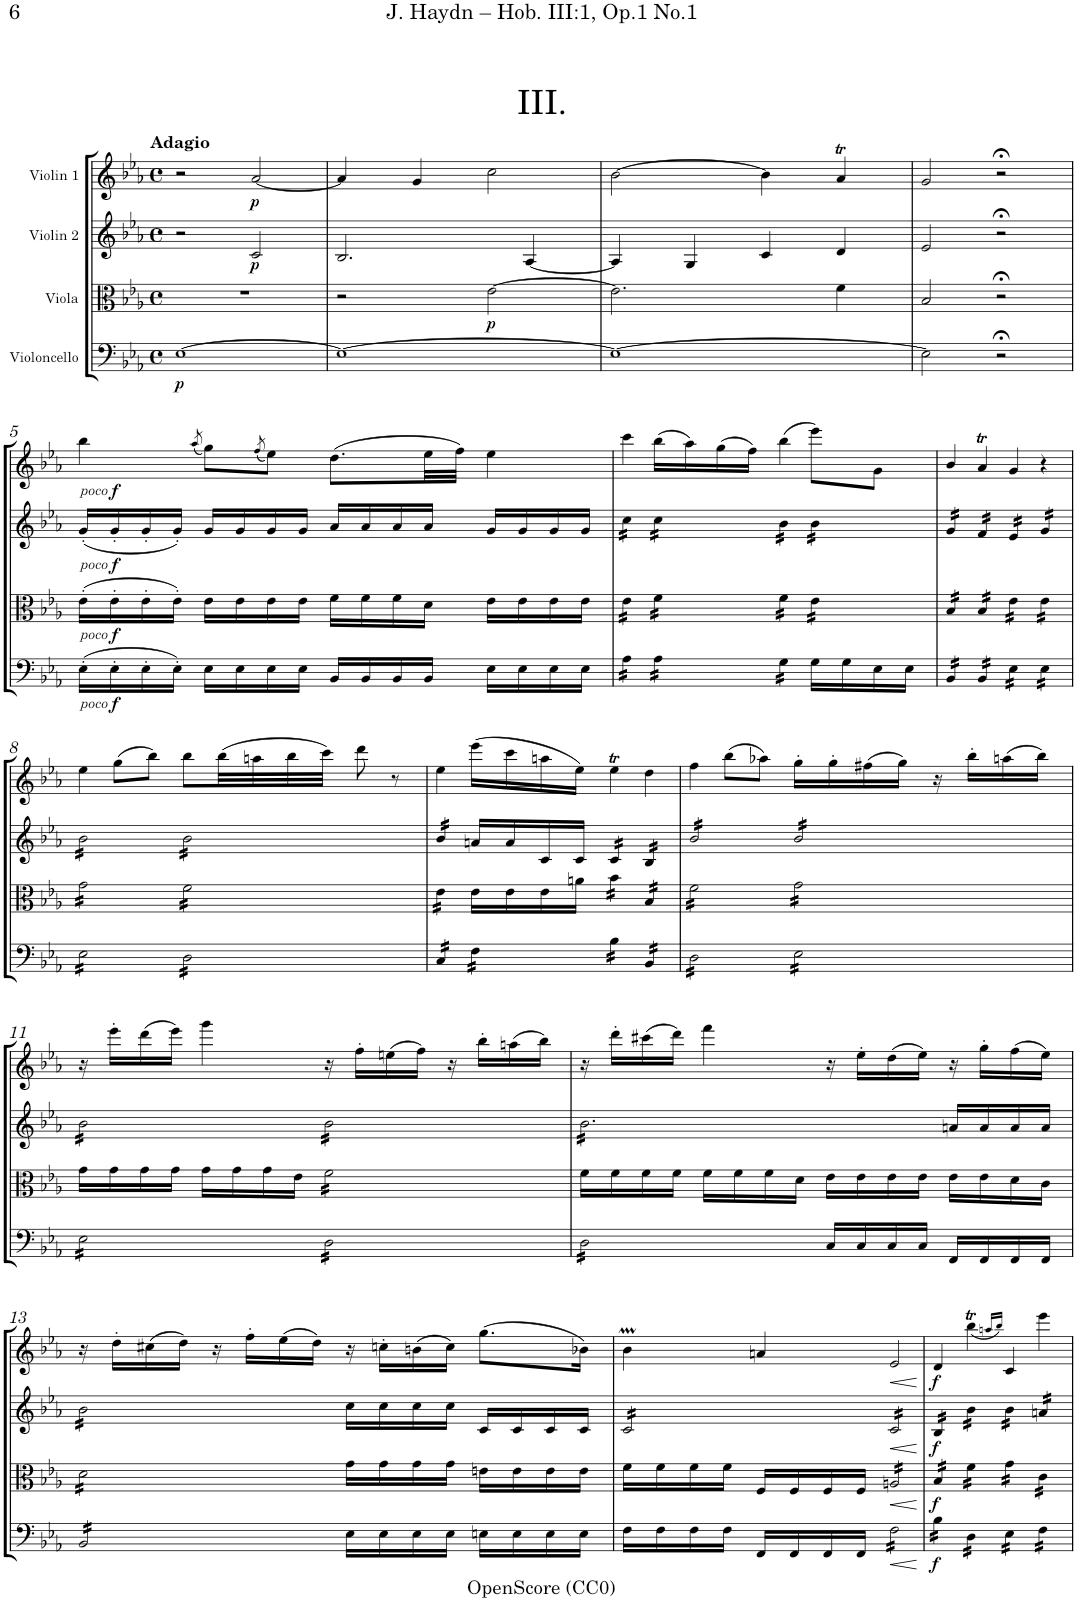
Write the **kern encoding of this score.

**kern	**dynam	**kern	**dynam	**kern	**dynam	**kern	**dynam
*part4	*part4	*part3	*part3	*part2	*part2	*part1	*part1
*staff4	*staff4	*staff3	*staff3	*staff2	*staff2	*staff1	*staff1
*I"Violoncello	*	*I"Viola	*	*I"Violin 2	*	*I"Violin 1	*
*I'Vc	*	*I'Vla	*	*I'Vln	*	*I'Vln	*
!!LO:PB:g=z
*clefF4	*	*clefC3	*	*clefG2	*	*clefG2	*
*k[b-e-a-]	*	*k[b-e-a-]	*	*k[b-e-a-]	*	*k[b-e-a-]	*
*M4/4	*	*M4/4	*	*M4/4	*	*M4/4	*
*met(c)	*	*met(c)	*	*met(c)	*	*met(c)	*
=1	=1	=1	=1	=1	=1	=1	=1
!	!	!	!	!	!	!LO:TX:a:t=III.	!
!	!	!	!	!	!	!LO:TX:a:B:t=Adagio	!
!	!LO:DY:b	!	!	!	!	!	!
[1E-	p	1r	.	2r	.	2r	.
!	!	!	!	!	!LO:DY:b	!	!LO:DY:b
.	.	.	.	2c/	p	[2a-/	p
=2	=2	=2	=2	=2	=2	=2	=2
1E-_	.	2r	.	2.B-/	.	4a-/]	.
.	.	.	.	.	.	4g/	.
!	!	!	!LO:DY:b	!	!	!	!
.	.	[2e-\	p	.	.	2cc\	.
.	.	.	.	[4A-/	.	.	.
=3	=3	=3	=3	=3	=3	=3	=3
1E-_	.	2.e-\]	.	4A-/]	.	[2b-\	.
.	.	.	.	4G/	.	.	.
.	.	.	.	4c/	.	4b-\]	.
.	.	4f\	.	4d/	.	4a-T/	.
=4	=4	=4	=4	=4	=4	=4	=4
2E-\]	.	2B-/	.	2e-/	.	2g/	.
2r;<	.	2r;<	.	2r;<	.	2r;<	.
!!LO:LB:g=z
=5	=5	=5	=5	=5	=5	=5	=5
!	!LO:DY:b	!	!	!	!	!	!
!	!LO:DY:n=1:b	!	!LO:DY:b	!	!	!	!
!	!	!	!LO:DY:n=1:b	!	!LO:DY:b	!	!
!	!	!	!	!	!LO:DY:n=1:b	!	!LO:DY:b
!	!	!	!	!	!	!	!LO:DY:n=1:b
(>16E-'\LL	other-dynamics f	(>16e-'\LL	other-dynamics f	(<16g'/LL	other-dynamics f	4bb-\	other-dynamics f
16E-'\	.	16e-'\	.	16g'/	.	.	.
16E-'\	.	16e-'\	.	16g'/	.	.	.
16E-'\JJ)	.	16e-'\JJ)	.	16g'/JJ)	.	.	.
.	.	.	.	.	.	(8qaa-/	.
16E-\LL	.	16e-\LL	.	16g/LL	.	8gg\L)	.
16E-\	.	16e-\	.	16g/	.	.	.
.	.	.	.	.	.	(8qff/	.
16E-\	.	16e-\	.	16g/	.	8ee-\J)	.
16E-\JJ	.	16e-\JJ	.	16g/JJ	.	.	.
16BB-/LL	.	16f\LL	.	16a-/LL	.	(>8.dd\L	.
16BB-/	.	16f\	.	16a-/	.	.	.
16BB-/	.	16f\	.	16a-/	.	.	.
16BB-/JJ	.	16d\JJ	.	16a-/JJ	.	32ee-\LL	.
.	.	.	.	.	.	32ff\JJJ)	.
16E-\LL	.	16e-\LL	.	16g/LL	.	4ee-\	.
16E-\	.	16e-\	.	16g/	.	.	.
16E-\	.	16e-\	.	16g/	.	.	.
16E-\JJ	.	16e-\JJ	.	16g/JJ	.	.	.
=6	=6	=6	=6	=6	=6	=6	=6
*tremolo	*	*	*	*	*	*	*
*	*	*tremolo	*	*	*	*	*
*	*	*	*	*tremolo	*	*	*
16A-\LL	.	16e-\LL	.	16cc\LL	.	4ccc\	.
16A-\	.	16e-\	.	16cc\	.	.	.
16A-\	.	16e-\	.	16cc\	.	.	.
16A-\JJ	.	16e-\JJ	.	16cc\JJ	.	.	.
16A-\LL	.	16f\LL	.	16cc\LL	.	(>16bb-\LL	.
16A-\	.	16f\	.	16cc\	.	16aa-\)	.
16A-\	.	16f\	.	16cc\	.	(>16gg\	.
16A-\JJ	.	16f\JJ	.	16cc\JJ	.	16ff\JJ)	.
16G\LL	.	16f\LL	.	16b-\LL	.	(4bb-\	.
16G\	.	16f\	.	16b-\	.	.	.
16G\	.	16f\	.	16b-\	.	.	.
16G\JJ	.	16f\JJ	.	16b-\JJ	.	.	.
*Xtremolo	*	*	*	*	*	*	*
16G\LL	.	16e-\LL	.	16b-\LL	.	8eee-\L)	.
16G\	.	16e-\	.	16b-\	.	.	.
16E-\	.	16e-\	.	16b-\	.	8g\J	.
16E-\JJ	.	16e-\JJ	.	16b-\JJ	.	.	.
=7	=7	=7	=7	=7	=7	=7	=7
*tremolo	*	*	*	*	*	*	*
16BB-/LL	.	16B-/LL	.	16g/LL	.	4b-/	.
16BB-/	.	16B-/	.	16g/	.	.	.
16BB-/	.	16B-/	.	16g/	.	.	.
16BB-/JJ	.	16B-/JJ	.	16g/JJ	.	.	.
16BB-/LL	.	16B-/LL	.	16f/LL	.	4a-T/	.
16BB-/	.	16B-/	.	16f/	.	.	.
16BB-/	.	16B-/	.	16f/	.	.	.
16BB-/JJ	.	16B-/JJ	.	16f/JJ	.	.	.
16E-\LL	.	16e-\LL	.	16e-/LL	.	4g/	.
16E-\	.	16e-\	.	16e-/	.	.	.
16E-\	.	16e-\	.	16e-/	.	.	.
16E-\JJ	.	16e-\JJ	.	16e-/JJ	.	.	.
16E-\LL	.	16e-\LL	.	16g/LL	.	4r	.
16E-\	.	16e-\	.	16g/	.	.	.
16E-\	.	16e-\	.	16g/	.	.	.
16E-\JJ	.	16e-\JJ	.	16g/JJ	.	.	.
!!LO:LB:g=z
=8	=8	=8	=8	=8	=8	=8	=8
16E-\LL	.	16g\LL	.	16b-\LL	.	4ee-\	.
16E-\	.	16g\	.	16b-\	.	.	.
16E-\	.	16g\	.	16b-\	.	.	.
16E-\	.	16g\	.	16b-\	.	.	.
16E-\	.	16g\	.	16b-\	.	(8gg\L	.
16E-\	.	16g\	.	16b-\	.	.	.
16E-\	.	16g\	.	16b-\	.	8bb-\J)	.
16E-\JJ	.	16g\JJ	.	16b-\JJ	.	.	.
16D\LL	.	16f\LL	.	16b-\LL	.	8bb-\L	.
16D\	.	16f\	.	16b-\	.	.	.
16D\	.	16f\	.	16b-\	.	(32bb-\LL	.
.	.	.	.	.	.	32aan\	.
16D\	.	16f\	.	16b-\	.	32bb-\	.
.	.	.	.	.	.	32ccc\JJJ)	.
16D\	.	16f\	.	16b-\	.	8ddd\	.
16D\	.	16f\	.	16b-\	.	.	.
16D\	.	16f\	.	16b-\	.	8r	.
16D\JJ	.	16f\JJ	.	16b-\JJ	.	.	.
=9	=9	=9	=9	=9	=9	=9	=9
16C/LL	.	16e-\LL	.	16b-/LL	.	4ee-\	.
16C/	.	16e-\	.	16b-/	.	.	.
16C/	.	16e-\	.	16b-/	.	.	.
16C/JJ	.	16e-\JJ	.	16b-/JJ	.	.	.
*	*	*	*	*Xtremolo	*	*	*
*	*	*Xtremolo	*	*	*	*	*
16F\LL	.	16e-\LL	.	16an/LL	.	(16eee-\LL	.
16F\	.	16e-\	.	16a/	.	16ccc\	.
16F\	.	16e-\	.	16c/	.	16aan\	.
16F\JJ	.	16an\JJ	.	16c/JJ	.	16ee-\JJ)	.
*	*	*tremolo	*	*	*	*	*
*	*	*	*	*tremolo	*	*	*
16B-\LL	.	16b-\LL	.	16c/LL	.	4ee-T\	.
16B-\	.	16b-\	.	16c/	.	.	.
16B-\	.	16b-\	.	16c/	.	.	.
16B-\JJ	.	16b-\JJ	.	16c/JJ	.	.	.
16BB-/LL	.	16B-/LL	.	16B-/LL	.	4dd\	.
16BB-/	.	16B-/	.	16B-/	.	.	.
16BB-/	.	16B-/	.	16B-/	.	.	.
16BB-/JJ	.	16B-/JJ	.	16B-/JJ	.	.	.
=10	=10	=10	=10	=10	=10	=10	=10
16D\LL	.	16f\LL	.	16b-/LL	.	4ff\	.
16D\	.	16f\	.	16b-/	.	.	.
16D\	.	16f\	.	16b-/	.	.	.
16D\	.	16f\	.	16b-/	.	.	.
16D\	.	16f\	.	16b-/	.	(8bb-\L	.
16D\	.	16f\	.	16b-/	.	.	.
16D\	.	16f\	.	16b-/	.	8aa-X\J)	.
16D\JJ	.	16f\JJ	.	16b-/JJ	.	.	.
16E-\LL	.	16g\LL	.	16b-/LL	.	16gg'\LL	.
16E-\	.	16g\	.	16b-/	.	16gg'\	.
16E-\	.	16g\	.	16b-/	.	(>16ff#X\	.
16E-\	.	16g\	.	16b-/	.	16gg\JJ)	.
16E-\	.	16g\	.	16b-/	.	16r	.
16E-\	.	16g\	.	16b-/	.	16bb-'\LL	.
16E-\	.	16g\	.	16b-/	.	(>16aan\	.
16E-\JJ	.	16g\JJ	.	16b-/JJ	.	16bb-\JJ)	.
*	*	*Xtremolo	*	*	*	*	*
!!LO:LB:g=z
=11	=11	=11	=11	=11	=11	=11	=11
16E-\LL	.	16g\LL	.	16b-\LL	.	16r	.
16E-\	.	16g\	.	16b-\	.	16eee-'\LL	.
16E-\	.	16g\	.	16b-\	.	(>16ddd\	.
16E-\	.	16g\JJ	.	16b-\	.	16eee-\JJ)	.
16E-\	.	16g\LL	.	16b-\	.	4ggg\	.
16E-\	.	16g\	.	16b-\	.	.	.
16E-\	.	16g\	.	16b-\	.	.	.
16E-\JJ	.	16e-\JJ	.	16b-\JJ	.	.	.
*	*	*tremolo	*	*	*	*	*
16D\LL	.	16f\LL	.	16b-\LL	.	16r	.
16D\	.	16f\	.	16b-\	.	16ff'\LL	.
16D\	.	16f\	.	16b-\	.	(>16een\	.
16D\	.	16f\	.	16b-\	.	16ff\JJ)	.
16D\	.	16f\	.	16b-\	.	16r	.
16D\	.	16f\	.	16b-\	.	16bb-'\LL	.
16D\	.	16f\	.	16b-\	.	(>16aan\	.
16D\JJ	.	16f\JJ	.	16b-\JJ	.	16bb-\JJ)	.
*	*	*Xtremolo	*	*	*	*	*
=12	=12	=12	=12	=12	=12	=12	=12
16D\LL	.	16f\LL	.	16b-\LL	.	16r	.
16D\	.	16f\	.	16b-\	.	16ddd'\LL	.
16D\	.	16f\	.	16b-\	.	(>16ccc#X\	.
16D\	.	16f\JJ	.	16b-\	.	16ddd\JJ)	.
16D\	.	16f\LL	.	16b-\	.	4fff\	.
16D\	.	16f\	.	16b-\	.	.	.
16D\	.	16f\	.	16b-\	.	.	.
16D\JJ	.	16d\JJ	.	16b-\	.	.	.
*Xtremolo	*	*	*	*	*	*	*
16C/LL	.	16e-\LL	.	16b-\	.	16r	.
16C/	.	16e-\	.	16b-\	.	16ee-'\LL	.
16C/	.	16e-\	.	16b-\	.	(>16dd\	.
16C/JJ	.	16e-\JJ	.	16b-\JJ	.	16ee-\JJ)	.
*	*	*	*	*Xtremolo	*	*	*
16FF/LL	.	16e-\LL	.	16an/LL	.	16r	.
16FF/	.	16e-\	.	16a/	.	16gg'\LL	.
16FF/	.	16d\	.	16a/	.	(>16ff\	.
16FF/JJ	.	16c\JJ	.	16a/JJ	.	16ee-\JJ)	.
!!LO:LB:g=z
=13	=13	=13	=13	=13	=13	=13	=13
*tremolo	*	*	*	*	*	*	*
*	*	*tremolo	*	*	*	*	*
*	*	*	*	*tremolo	*	*	*
16BB-/LL	.	16d\LL	.	16b-\LL	.	16r	.
16BB-/	.	16d\	.	16b-\	.	16dd'\LL	.
16BB-/	.	16d\	.	16b-\	.	(>16cc#X\	.
16BB-/	.	16d\	.	16b-\	.	16dd\JJ)	.
16BB-/	.	16d\	.	16b-\	.	16r	.
16BB-/	.	16d\	.	16b-\	.	16ff'\LL	.
16BB-/	.	16d\	.	16b-\	.	(>16ee-\	.
16BB-/JJ	.	16d\JJ	.	16b-\JJ	.	16dd\JJ)	.
*	*	*	*	*Xtremolo	*	*	*
*	*	*Xtremolo	*	*	*	*	*
*Xtremolo	*	*	*	*	*	*	*
16E-\LL	.	16g\LL	.	16cc\LL	.	16r	.
16E-\	.	16g\	.	16cc\	.	16ccn'\LL	.
16E-\	.	16g\	.	16cc\	.	(>16bn\	.
16E-\JJ	.	16g\JJ	.	16cc\JJ	.	16cc\JJ)	.
16En\LL	.	16en\LL	.	16c/LL	.	(8.gg\L	.
16E\	.	16e\	.	16c/	.	.	.
16E\	.	16e\	.	16c/	.	.	.
16E\JJ	.	16e\JJ	.	16c/JJ	.	16b-X\Jk)	.
=14	=14	=14	=14	=14	=14	=14	=14
*	*	*	*	*tremolo	*	*	*
16F\LL	.	16f\LL	.	16c/LL	.	4b-M\	.
16F\	.	16f\	.	16c/	.	.	.
16F\	.	16f\	.	16c/	.	.	.
16F\JJ	.	16f\JJ	.	16c/	.	.	.
16FF/LL	.	16F/LL	.	16c/	.	4an/	.
16FF/	.	16F/	.	16c/	.	.	.
16FF/	.	16F/	.	16c/	.	.	.
16FF/JJ	.	16F/JJ	.	16c/JJ	.	.	.
!	!LO:HP:b	!	!LO:HP:b	!	!LO:HP:b	!	!LO:HP:b
*tremolo	*	*	*	*	*	*	*
*	*	*tremolo	*	*	*	*	*
16F\LL	<	16An/LL	<	16c/LL	<	2e-/	<
16F\	.	16An/	.	16c/	.	.	.
16F\	.	16An/	.	16c/	.	.	.
16F\	.	16An/	.	16c/	.	.	.
16F\	.	16An/	.	16c/	.	.	.
16F\	.	16An/	.	16c/	.	.	.
16F\	.	16An/	.	16c/	.	.	.
16F\JJ	.	16An/JJ	.	16c/JJ	.	.	.
.	[	.	[	.	[	.	[
=15	=15	=15	=15	=15	=15	=15	=15
!	!LO:DY:b	!	!LO:DY:b	!	!LO:DY:b	!	!LO:DY:b
16B-\LL	f	16B-/LL	f	16B-/LL	f	4d/	f
16B-\	.	16B-/	.	16B-/	.	.	.
16B-\	.	16B-/	.	16B-/	.	.	.
16B-\JJ	.	16B-/JJ	.	16B-/JJ	.	.	.
16D\LL	.	16f\LL	.	16b-\LL	.	(<4bb-T\	.
16D\	.	16f\	.	16b-\	.	.	.
16D\	.	16f\	.	16b-\	.	.	.
16D\JJ	.	16f\JJ	.	16b-\JJ	.	.	.
.	.	.	.	.	.	16qaan/LL	.
.	.	.	.	.	.	16qbb-/JJ)	.
16E-\LL	.	16g\LL	.	16b-\LL	.	4c/	.
16E-\	.	16g\	.	16b-\	.	.	.
16E-\	.	16g\	.	16b-\	.	.	.
16E-\JJ	.	16g\JJ	.	16b-\JJ	.	.	.
16F\LL	.	16c\LL	.	16an/LL	.	4eee-\	.
16F\	.	16c\	.	16an/	.	.	.
16F\	.	16c\	.	16an/	.	.	.
16F\JJ	.	16c\JJ	.	16an/JJ	.	.	.
*	*	*	*	*Xtremolo	*	*	*
*	*	*Xtremolo	*	*	*	*	*
*Xtremolo	*	*	*	*	*	*	*
=	=	=	=	=	=	=	=
*-	*-	*-	*-	*-	*-	*-	*-
